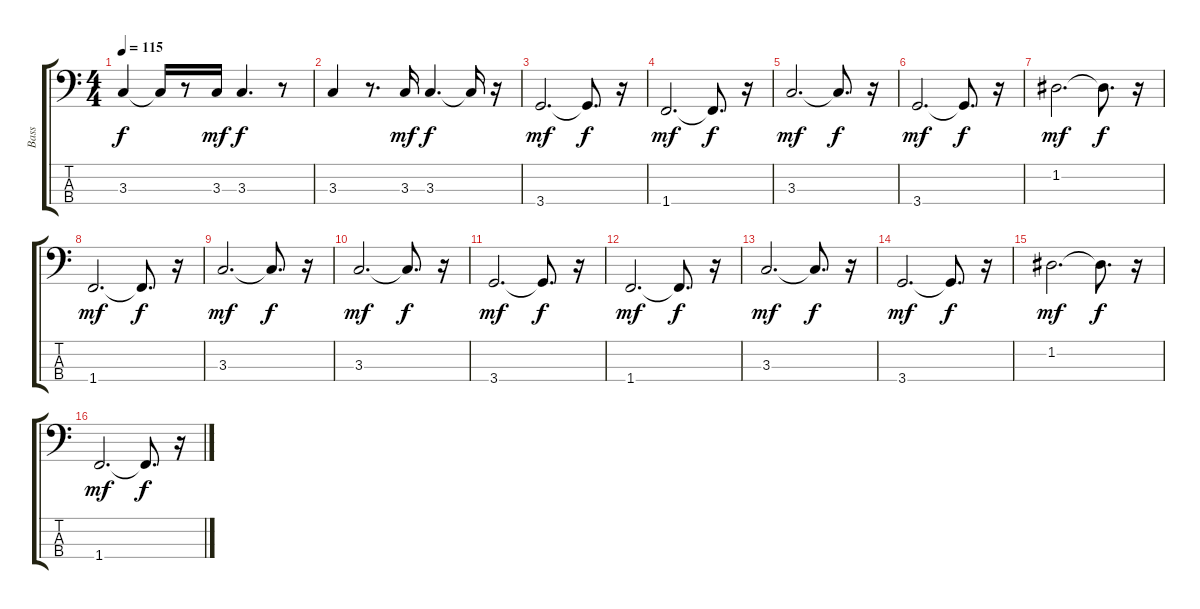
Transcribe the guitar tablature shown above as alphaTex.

\track ("Bass    " "Bass    ") {instrument fretlessbass}
\staff {score tabs}
\tuning (G2 D2 A1 E1) {hide}
\ts (4 4)
\tempo 115
\clef f4
\ks c
3.3.4{dy f} 3.3{t}.16 r.8 3.3.16{dy mf} 3.3.4{d dy f} r.8 |
3.3.4 r.8{d} 3.3.16{dy mf} 3.3.4{d dy f} 3.3{t}.16 r.16 |
3.4.2{d dy mf} 3.4{t}.8{d dy f} r.16 |
1.4.2{d dy mf} 1.4{t}.8{d dy f} r.16 |
3.3.2{d dy mf} 3.3{t}.8{d dy f} r.16 |
3.4.2{d dy mf} 3.4{t}.8{d dy f} r.16 |
1.2.2{d dy mf} 1.2{t}.8{d dy f} r.16 |
1.4.2{d dy mf} 1.4{t}.8{d dy f} r.16 |
3.3.2{d dy mf} 3.3{t}.8{d dy f} r.16 |
3.3.2{d dy mf} 3.3{t}.8{d dy f} r.16 |
3.4.2{d dy mf} 3.4{t}.8{d dy f} r.16 |
1.4.2{d dy mf} 1.4{t}.8{d dy f} r.16 |
3.3.2{d dy mf} 3.3{t}.8{d dy f} r.16 |
3.4.2{d dy mf} 3.4{t}.8{d dy f} r.16 |
1.2.2{d dy mf} 1.2{t}.8{d dy f} r.16 |
1.4.2{d dy mf} 1.4{t}.8{d dy f} r.16
